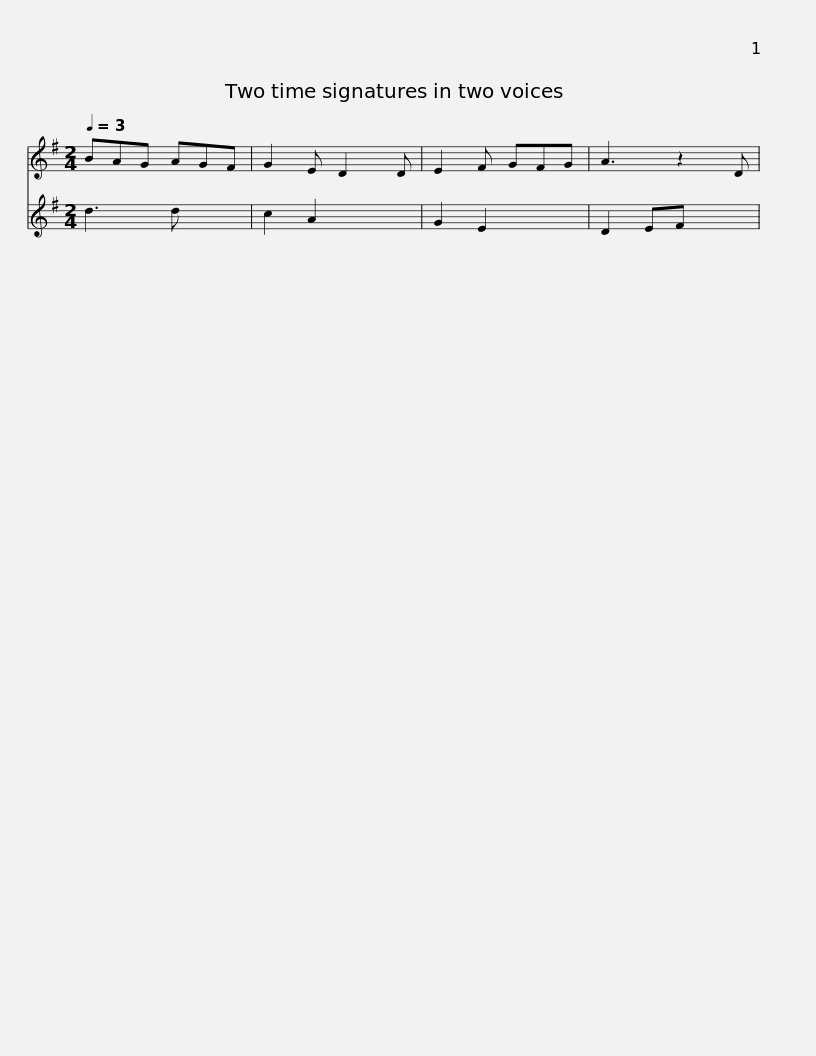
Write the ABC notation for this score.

X:1
%%score 1 2
L:1/8
Q:1/4=3
M:2/4
I:linebreak $
K:G
V:1 treble
V:2 treble
V:1
 BAG AGF | G2 E D2 D | E2 F GFG | A3 z2 D | %4
V:2
 d3 d x2 | c2 A2 x2 | G2 E2 x2 | D2 EF x2 | %4
